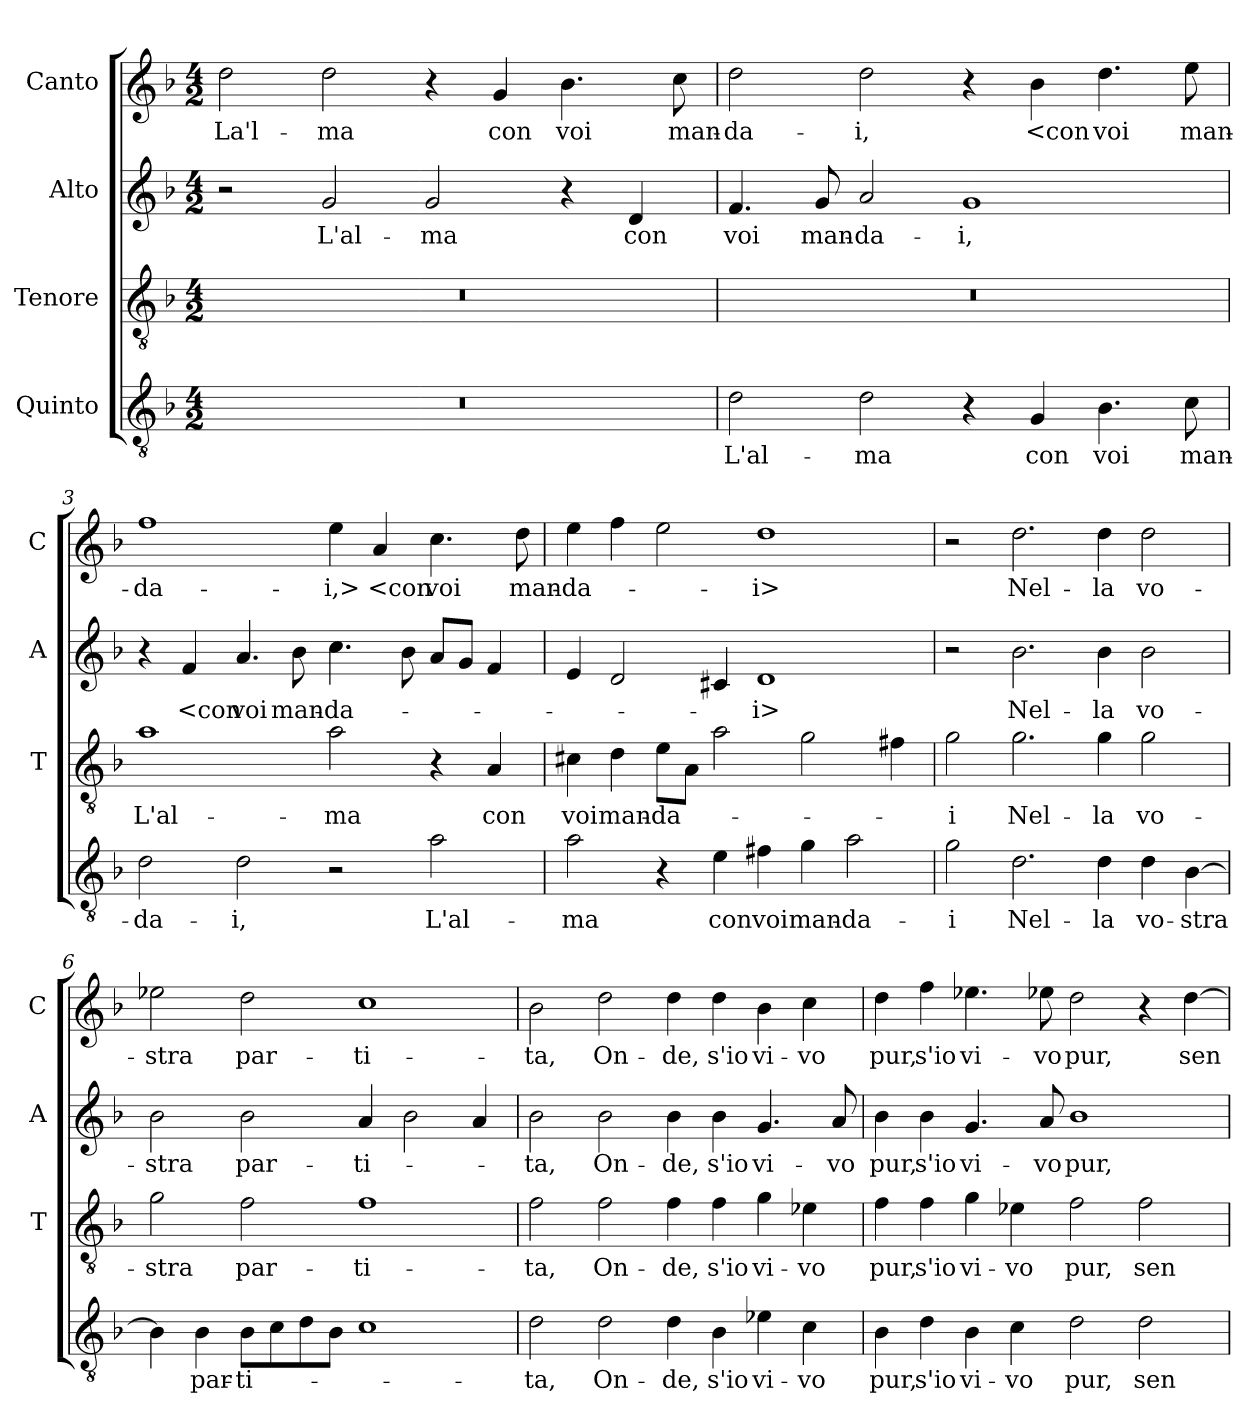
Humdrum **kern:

**kern	**text	**kern	**text	**kern	**text	**kern	**text
*part4	*part4	*part3	*part3	*part2	*part2	*part1	*part1
*staff4	*staff4	*staff3	*staff3	*staff2	*staff2	*staff1	*staff1
*I"Quinto	*	*I"Tenore	*	*I"Alto	*	*I"Canto	*
*	*	*I'T	*	*I'A	*	*I'C	*
*clefGv2	*	*clefGv2	*	*clefG2	*	*clefG2	*
*k[b-]	*	*k[b-]	*	*k[b-]	*	*k[b-]	*
*d:	*	*d:	*	*d:	*	*d:	*
*M4/2	*	*M4/2	*	*M4/2	*	*M4/2	*
=1	=1	=1	=1	=1	=1	=1	=1
0r	.	0r	.	2r	.	2dd	La'l-
.	.	.	.	2g	L'al-	2dd	-ma
.	.	.	.	2g	-ma	4r	.
.	.	.	.	.	.	4g	con
.	.	.	.	4r	.	4.b-	voi
.	.	.	.	4d	con	.	.
.	.	.	.	.	.	8cc	man-
=2	=2	=2	=2	=2	=2	=2	=2
2d	L'al-	0r	.	4.f	voi	2dd	-da-
.	.	.	.	8g	man-	.	.
2d	-ma	.	.	2a	-da-	2dd	-i,
4r	.	.	.	1g	-i,	4r	.
4G	con	.	.	.	.	4b-	<con
4.B-	voi	.	.	.	.	4.dd	voi
8c	man-	.	.	.	.	8ee	man-
=3	=3	=3	=3	=3	=3	=3	=3
2d	-da-	1a	L'al-	4r	.	1ff	-da-
.	.	.	.	4f	<con	.	.
2d	-i,	.	.	4.a	voi	.	.
.	.	.	.	8b-	man-	.	.
2r	.	2a	-ma	4.cc	-da-	4ee	-i,>
.	.	.	.	.	.	4a	<con
.	.	.	.	8b-	.	.	.
2a	L'al-	4r	.	8aL	.	4.cc	voi
.	.	.	.	8gJ	.	.	.
.	.	4A	con	4f	.	.	.
.	.	.	.	.	.	8dd	man-
=4	=4	=4	=4	=4	=4	=4	=4
2a	-ma	4c#X	voi	4e	.	4ee	-da-
.	.	4d	man-	2d	.	4ff	.
4r	.	8eL	-da-	.	.	2ee	.
.	.	8AJ	.	.	.	.	.
4e	con	2a	.	4c#X	.	.	.
4f#X	voi	.	.	1d	-i>	1dd	-i>
4g	man-	2g	.	.	.	.	.
2a	-da-	.	.	.	.	.	.
.	.	4f#X	.	.	.	.	.
=5	=5	=5	=5	=5	=5	=5	=5
2g	-i	2g	-i	2r	.	2r	.
2.d	Nel-	2.g	Nel-	2.b-	Nel-	2.dd	Nel-
4d	-la	4g	-la	4b-	-la	4dd	-la
4d	vo-	2g	vo-	2b-	vo-	2dd	vo-
[4B-	-stra	.	.	.	.	.	.
=6	=6	=6	=6	=6	=6	=6	=6
4B-]	.	2g	-stra	2b-	-stra	2ee-X	-stra
4B-	par-	.	.	.	.	.	.
8B-L	-ti-	2f	par-	2b-	par-	2dd	par-
8c	.	.	.	.	.	.	.
8d	.	.	.	.	.	.	.
8B-J	.	.	.	.	.	.	.
1c	.	1f	-ti-	4a	-ti-	1cc	-ti-
.	.	.	.	2b-	.	.	.
.	.	.	.	4a	.	.	.
=7	=7	=7	=7	=7	=7	=7	=7
2d	-ta,	2f	-ta,	2b-	-ta,	2b-	-ta,
2d	On-	2f	On-	2b-	On-	2dd	On-
4d	-de,	4f	-de,	4b-	-de,	4dd	-de,
4B-	s'io	4f	s'io	4b-	s'io	4dd	s'io
4e-X	vi-	4g	vi-	4.g	vi-	4b-	vi-
4c	-vo	4e-X	-vo	.	.	4cc	-vo
.	.	.	.	8a	-vo	.	.
=8	=8	=8	=8	=8	=8	=8	=8
4B-	pur,	4f	pur,	4b-	pur,	4dd	pur,
4d	s'io	4f	s'io	4b-	s'io	4ff	s'io
4B-	vi-	4g	vi-	4.g	vi-	4.ee-X	vi-
4c	-vo	4e-X	-vo	.	.	.	.
.	.	.	.	8a	-vo	8ee-X	-vo
2d	pur,	2f	pur,	1b-	pur,	2dd	pur,
2d	sen-	2f	sen-	.	.	4r	.
.	.	.	.	.	.	[4dd	sen-
=	=	=	=	=	=	=	=
*-	*-	*-	*-	*-	*-	*-	*-
